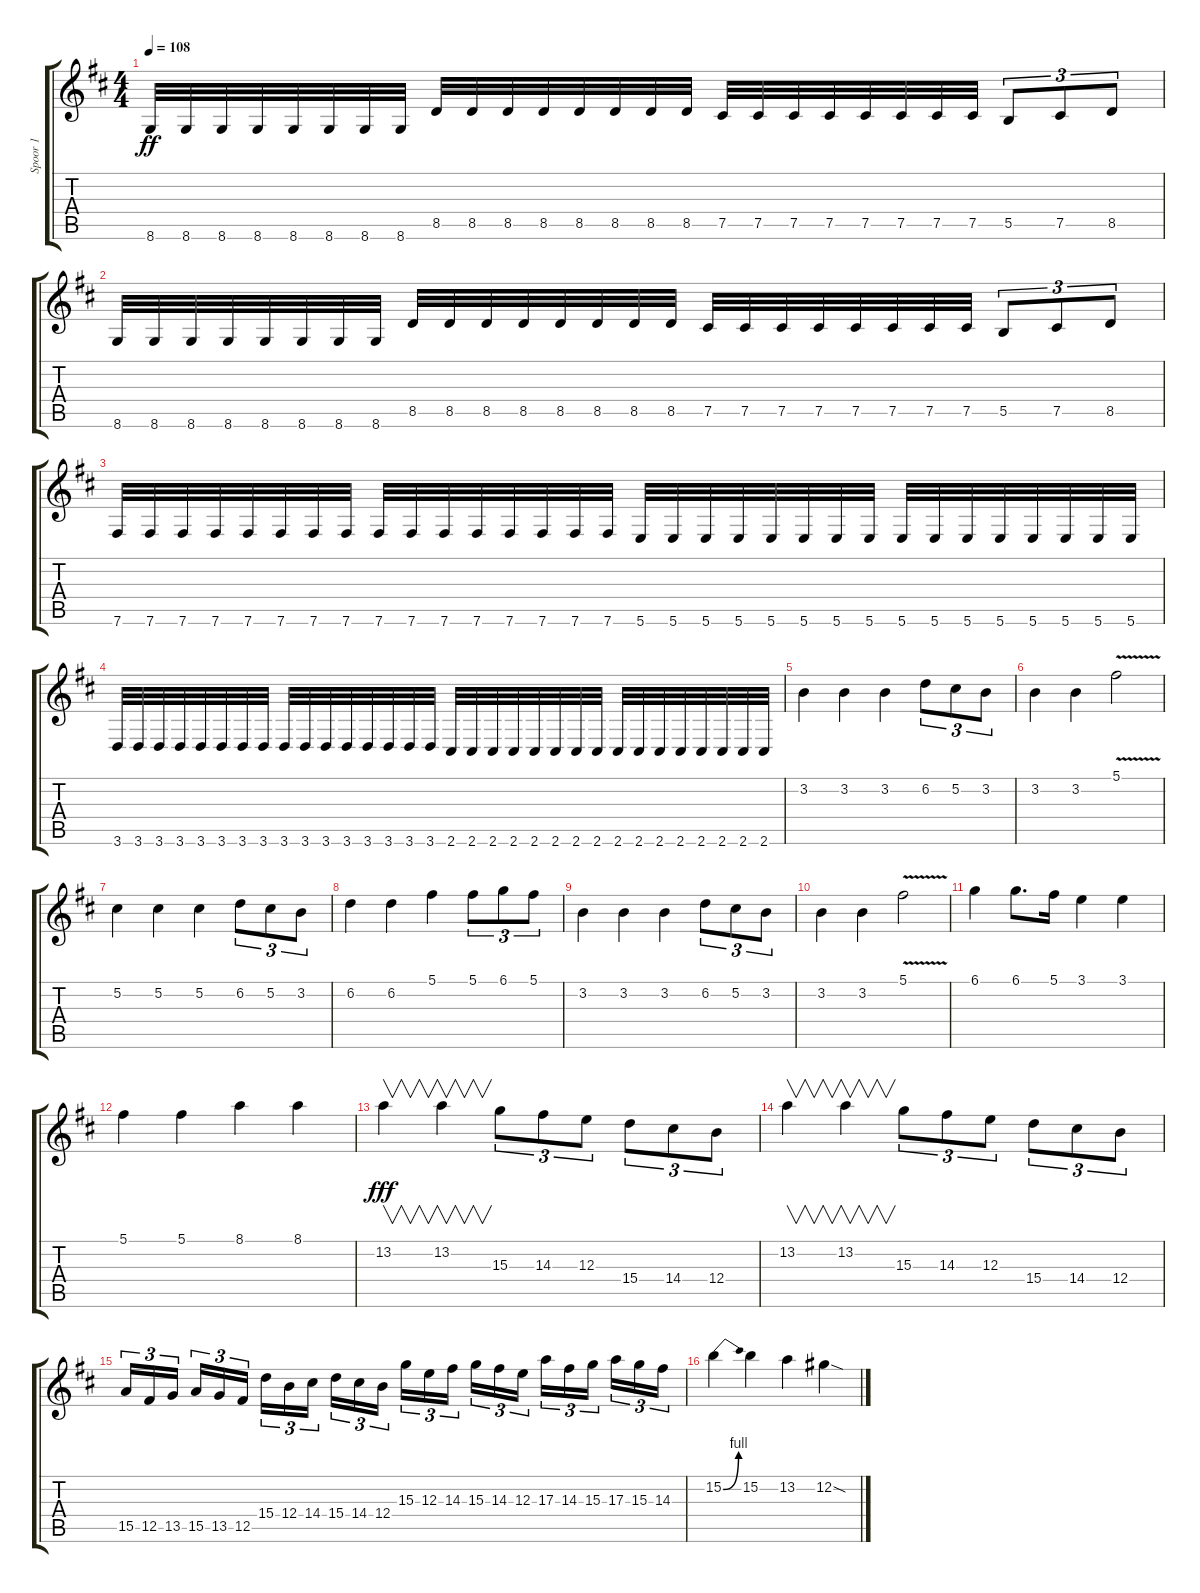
\track ("Spoor 1" "Spoor 1") {instrument distortionguitar}
\staff {score tabs}
\tuning (Db4 Ab3 E3 B2 Gb2 B1) {hide}
\ts (4 4)
\tempo 108
\clef g2
\ks d
8.6.32{dy ff} 8.6.32 8.6.32 8.6.32 8.6.32 8.6.32 8.6.32 8.6.32 8.5.32 8.5.32 8.5.32 8.5.32 8.5.32 8.5.32 8.5.32 8.5.32 7.5.32 7.5.32 7.5.32 7.5.32 7.5.32 7.5.32 7.5.32 7.5.32 5.5.8{tu (3 2)} 7.5.8{tu (3 2)} 8.5.8{tu (3 2)} |
8.6.32 8.6.32 8.6.32 8.6.32 8.6.32 8.6.32 8.6.32 8.6.32 8.5.32 8.5.32 8.5.32 8.5.32 8.5.32 8.5.32 8.5.32 8.5.32 7.5.32 7.5.32 7.5.32 7.5.32 7.5.32 7.5.32 7.5.32 7.5.32 5.5.8{tu (3 2)} 7.5.8{tu (3 2)} 8.5.8{tu (3 2)} |
7.6.32 7.6.32 7.6.32 7.6.32 7.6.32 7.6.32 7.6.32 7.6.32 7.6.32 7.6.32 7.6.32 7.6.32 7.6.32 7.6.32 7.6.32 7.6.32 5.6.32 5.6.32 5.6.32 5.6.32 5.6.32 5.6.32 5.6.32 5.6.32 5.6.32 5.6.32 5.6.32 5.6.32 5.6.32 5.6.32 5.6.32 5.6.32 |
3.6.32 3.6.32 3.6.32 3.6.32 3.6.32 3.6.32 3.6.32 3.6.32 3.6.32 3.6.32 3.6.32 3.6.32 3.6.32 3.6.32 3.6.32 3.6.32 2.6.32 2.6.32 2.6.32 2.6.32 2.6.32 2.6.32 2.6.32 2.6.32 2.6.32 2.6.32 2.6.32 2.6.32 2.6.32 2.6.32 2.6.32 2.6.32 |
3.2.4 3.2.4 3.2.4 6.2.8{tu (3 2)} 5.2.8{tu (3 2)} 3.2.8{tu (3 2)} |
3.2.4 3.2.4 5.1{v}.2 |
5.2.4 5.2.4 5.2.4 6.2.8{tu (3 2)} 5.2.8{tu (3 2)} 3.2.8{tu (3 2)} |
6.2.4 6.2.4 5.1.4 5.1.8{tu (3 2)} 6.1.8{tu (3 2)} 5.1.8{tu (3 2)} |
3.2.4 3.2.4 3.2.4 6.2.8{tu (3 2)} 5.2.8{tu (3 2)} 3.2.8{tu (3 2)} |
3.2.4 3.2.4 5.1{v}.2 |
6.1.4 6.1.8{d} 5.1.16 3.1.4 3.1.4 |
5.1.4 5.1.4 8.1.4 8.1.4 |
13.2.4{v dy fff} 13.2.4{v} 15.3.8{tu (3 2)} 14.3.8{tu (3 2)} 12.3.8{tu (3 2)} 15.4.8{tu (3 2)} 14.4.8{tu (3 2)} 12.4.8{tu (3 2)} |
13.2.4{v} 13.2.4{v} 15.3.8{tu (3 2)} 14.3.8{tu (3 2)} 12.3.8{tu (3 2)} 15.4.8{tu (3 2)} 14.4.8{tu (3 2)} 12.4.8{tu (3 2)} |
15.5.16{tu (3 2)} 12.5.16{tu (3 2)} 13.5.16{tu (3 2) beam splitsecondary} 15.5.16{tu (3 2)} 13.5.16{tu (3 2)} 12.5.16{tu (3 2)} 15.4.16{tu (3 2)} 12.4.16{tu (3 2)} 14.4.16{tu (3 2) beam splitsecondary} 15.4.16{tu (3 2)} 14.4.16{tu (3 2)} 12.4.16{tu (3 2)} 15.3.16{tu (3 2)} 12.3.16{tu (3 2)} 14.3.16{tu (3 2) beam splitsecondary} 15.3.16{tu (3 2)} 14.3.16{tu (3 2)} 12.3.16{tu (3 2)} 17.3.16{tu (3 2)} 14.3.16{tu (3 2)} 15.3.16{tu (3 2) beam splitsecondary} 17.3.16{tu (3 2)} 15.3.16{tu (3 2)} 14.3.16{tu (3 2)} |
15.2{be (bend 0 0 60 4)}.4 15.2.4 13.2.4 12.2{sod}.4
